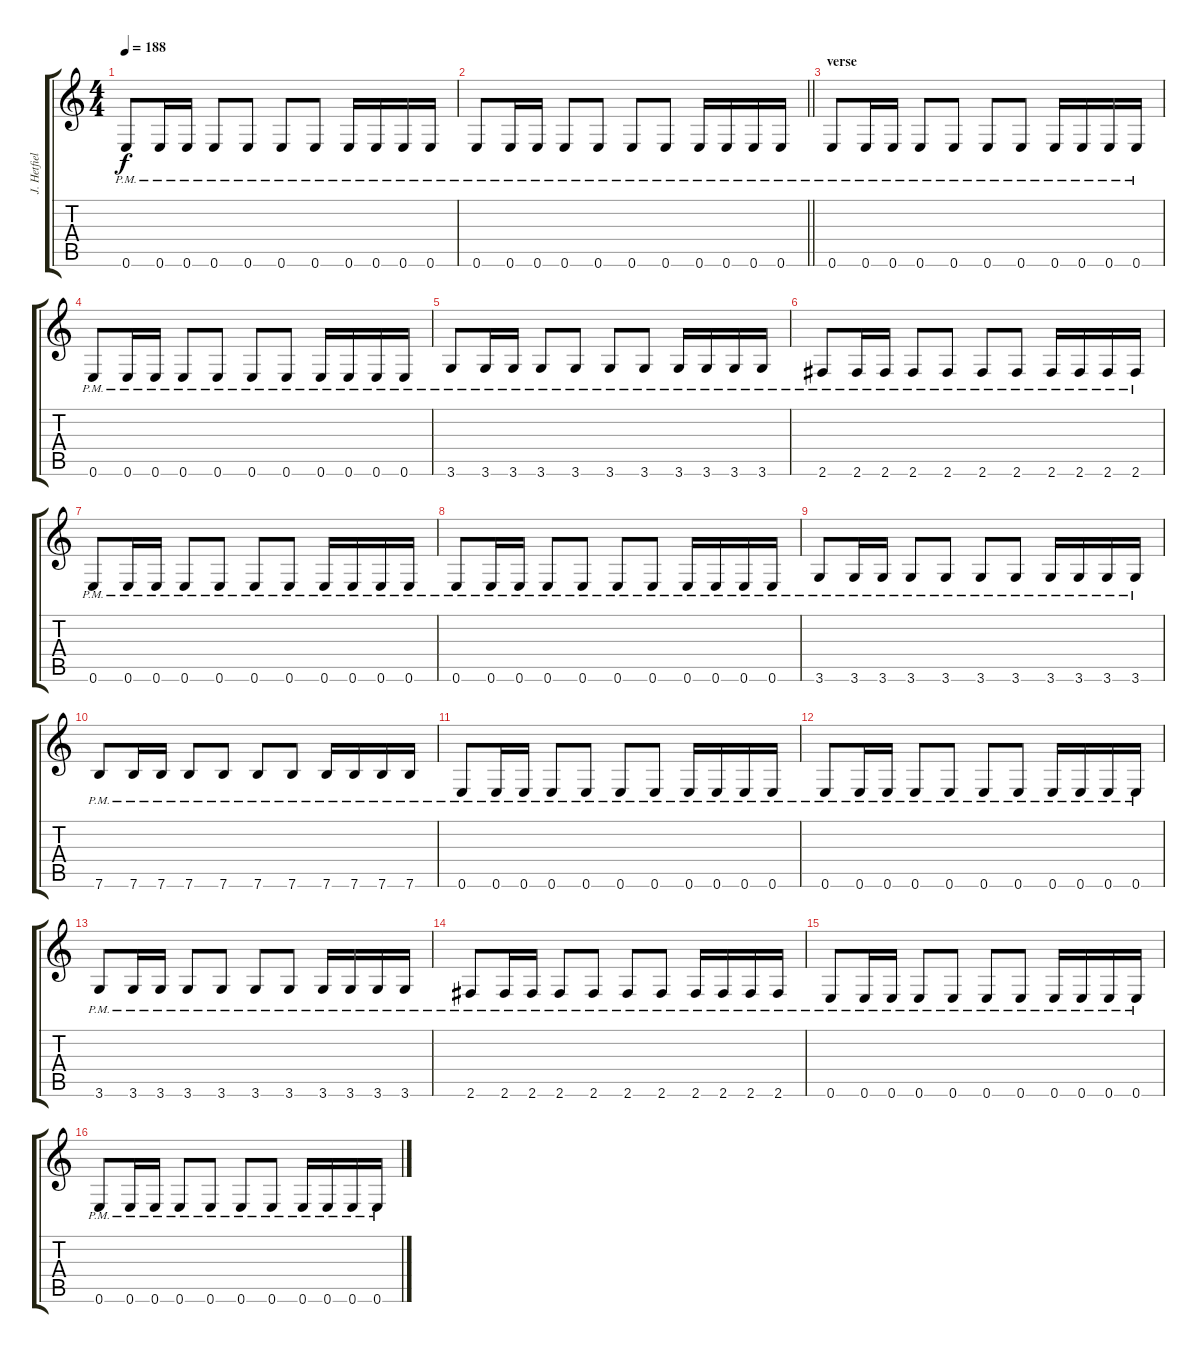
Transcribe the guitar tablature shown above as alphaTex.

\track ("J. Hetfield - Rhythm guitar" "J. Hetfiel") {instrument distortionguitar}
\staff {score tabs}
\tuning (E4 B3 G3 D3 A2 E2) {hide}
\ts (4 4)
\tempo 188
\clef g2
\ks c
0.6{pm}.8{dy f} 0.6{pm}.16 0.6{pm}.16 0.6{pm}.8 0.6{pm}.8 0.6{pm}.8 0.6{pm}.8 0.6{pm}.16 0.6{pm}.16 0.6{pm}.16 0.6{pm}.16 |
\barLineRight lightlight
0.6{pm}.8 0.6{pm}.16 0.6{pm}.16 0.6{pm}.8 0.6{pm}.8 0.6{pm}.8 0.6{pm}.8 0.6{pm}.16 0.6{pm}.16 0.6{pm}.16 0.6{pm}.16 |
\section ("" "verse")
0.6{pm}.8 0.6{pm}.16 0.6{pm}.16 0.6{pm}.8 0.6{pm}.8 0.6{pm}.8 0.6{pm}.8 0.6{pm}.16 0.6{pm}.16 0.6{pm}.16 0.6{pm}.16 |
0.6{pm}.8 0.6{pm}.16 0.6{pm}.16 0.6{pm}.8 0.6{pm}.8 0.6{pm}.8 0.6{pm}.8 0.6{pm}.16 0.6{pm}.16 0.6{pm}.16 0.6{pm}.16 |
3.6{pm}.8 3.6{pm}.16 3.6{pm}.16 3.6{pm}.8 3.6{pm}.8 3.6{pm}.8 3.6{pm}.8 3.6{pm}.16 3.6{pm}.16 3.6{pm}.16 3.6{pm}.16 |
2.6{pm}.8 2.6{pm}.16 2.6{pm}.16 2.6{pm}.8 2.6{pm}.8 2.6{pm}.8 2.6{pm}.8 2.6{pm}.16 2.6{pm}.16 2.6{pm}.16 2.6{pm}.16 |
0.6{pm}.8 0.6{pm}.16 0.6{pm}.16 0.6{pm}.8 0.6{pm}.8 0.6{pm}.8 0.6{pm}.8 0.6{pm}.16 0.6{pm}.16 0.6{pm}.16 0.6{pm}.16 |
0.6{pm}.8 0.6{pm}.16 0.6{pm}.16 0.6{pm}.8 0.6{pm}.8 0.6{pm}.8 0.6{pm}.8 0.6{pm}.16 0.6{pm}.16 0.6{pm}.16 0.6{pm}.16 |
3.6{pm}.8 3.6{pm}.16 3.6{pm}.16 3.6{pm}.8 3.6{pm}.8 3.6{pm}.8 3.6{pm}.8 3.6{pm}.16 3.6{pm}.16 3.6{pm}.16 3.6{pm}.16 |
7.6{pm}.8 7.6{pm}.16 7.6{pm}.16 7.6{pm}.8 7.6{pm}.8 7.6{pm}.8 7.6{pm}.8 7.6{pm}.16 7.6{pm}.16 7.6{pm}.16 7.6{pm}.16 |
0.6{pm}.8 0.6{pm}.16 0.6{pm}.16 0.6{pm}.8 0.6{pm}.8 0.6{pm}.8 0.6{pm}.8 0.6{pm}.16 0.6{pm}.16 0.6{pm}.16 0.6{pm}.16 |
0.6{pm}.8 0.6{pm}.16 0.6{pm}.16 0.6{pm}.8 0.6{pm}.8 0.6{pm}.8 0.6{pm}.8 0.6{pm}.16 0.6{pm}.16 0.6{pm}.16 0.6{pm}.16 |
3.6{pm}.8 3.6{pm}.16 3.6{pm}.16 3.6{pm}.8 3.6{pm}.8 3.6{pm}.8 3.6{pm}.8 3.6{pm}.16 3.6{pm}.16 3.6{pm}.16 3.6{pm}.16 |
2.6{pm}.8 2.6{pm}.16 2.6{pm}.16 2.6{pm}.8 2.6{pm}.8 2.6{pm}.8 2.6{pm}.8 2.6{pm}.16 2.6{pm}.16 2.6{pm}.16 2.6{pm}.16 |
0.6{pm}.8 0.6{pm}.16 0.6{pm}.16 0.6{pm}.8 0.6{pm}.8 0.6{pm}.8 0.6{pm}.8 0.6{pm}.16 0.6{pm}.16 0.6{pm}.16 0.6{pm}.16 |
0.6{pm}.8 0.6{pm}.16 0.6{pm}.16 0.6{pm}.8 0.6{pm}.8 0.6{pm}.8 0.6{pm}.8 0.6{pm}.16 0.6{pm}.16 0.6{pm}.16 0.6{pm}.16
